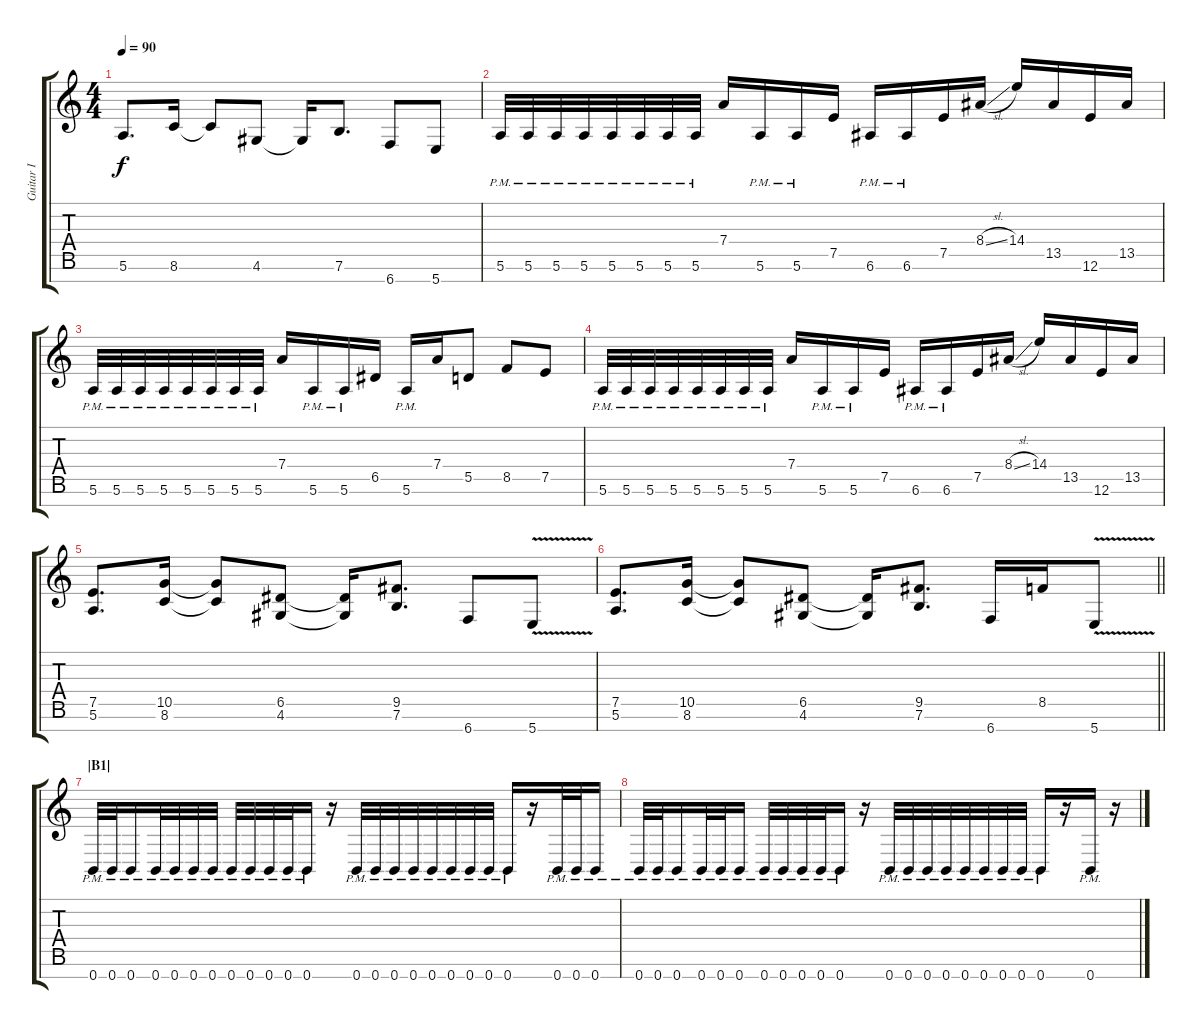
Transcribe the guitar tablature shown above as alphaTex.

\track ("Guitar I" "Guitar I") {instrument distortionguitar}
\staff {score tabs}
\tuning (E4 B3 G3 D3 A2 E2 B1) {hide}
\ts (4 4)
\tempo 90
\clef g2
\ks c
5.6.8{d dy f} 8.6.16 8.6{t}.8 4.6.8 4.6{t}.16 7.6.8{d} 6.7.8 5.7.8 |
5.6{pm}.32 5.6{pm}.32 5.6{pm}.32 5.6{pm}.32 5.6{pm}.32 5.6{pm}.32 5.6{pm}.32 5.6{pm}.32 7.4.16 5.6{pm}.16 5.6{pm}.16 7.5.16 6.6{pm}.16 6.6{pm}.16 7.5.16 8.4{sl}.16 14.4.16 13.5.16 12.6.16 13.5.16 |
5.6{pm}.32 5.6{pm}.32 5.6{pm}.32 5.6{pm}.32 5.6{pm}.32 5.6{pm}.32 5.6{pm}.32 5.6{pm}.32 7.4.16 5.6{pm}.16 5.6{pm}.16 6.5.16 5.6{pm}.16 7.4.16 5.5.8 8.5.8 7.5.8 |
5.6{pm}.32 5.6{pm}.32 5.6{pm}.32 5.6{pm}.32 5.6{pm}.32 5.6{pm}.32 5.6{pm}.32 5.6{pm}.32 7.4.16 5.6{pm}.16 5.6{pm}.16 7.5.16 6.6{pm}.16 6.6{pm}.16 7.5.16 8.4{sl}.16 14.4.16 13.5.16 12.6.16 13.5.16 |
(7.5 5.6).8{d} (10.5 8.6).16 (10.5{t} 8.6{t}).8 (6.5 4.6).8 (6.5{t} 4.6{t}).16 (9.5 7.6).8{d} 6.7.8 5.7{v}.8 |
\barLineRight lightlight
(7.5 5.6).8{d} (10.5 8.6).16 (10.5{t} 8.6{t}).8 (6.5 4.6).8 (6.5{t} 4.6{t}).16 (9.5 7.6).8{d} 6.7.16 8.5.16 5.7{v}.8 |
\section ("" "|B1|")
0.7{pm}.32 0.7{pm}.32 0.7{pm}.16 0.7{pm}.32 0.7{pm}.32 0.7{pm}.32 0.7{pm}.32 0.7{pm}.32 0.7{pm}.32 0.7{pm}.32 0.7{pm}.32 0.7{pm}.16 r.16 0.7{pm}.32 0.7{pm}.32 0.7{pm}.32 0.7{pm}.32 0.7{pm}.32 0.7{pm}.32 0.7{pm}.32 0.7{pm}.32 0.7{pm}.16 r.16 0.7{pm}.32 0.7{pm}.32 0.7{pm}.16 |
0.7{pm}.32 0.7{pm}.32 0.7{pm}.16 0.7{pm}.32 0.7{pm}.32 0.7{pm}.16 0.7{pm}.32 0.7{pm}.32 0.7{pm}.32 0.7{pm}.32 0.7{pm}.16 r.16 0.7{pm}.32 0.7{pm}.32 0.7{pm}.32 0.7{pm}.32 0.7{pm}.32 0.7{pm}.32 0.7{pm}.32 0.7{pm}.32 0.7{pm}.16 r.16 0.7{pm}.16 r.16
